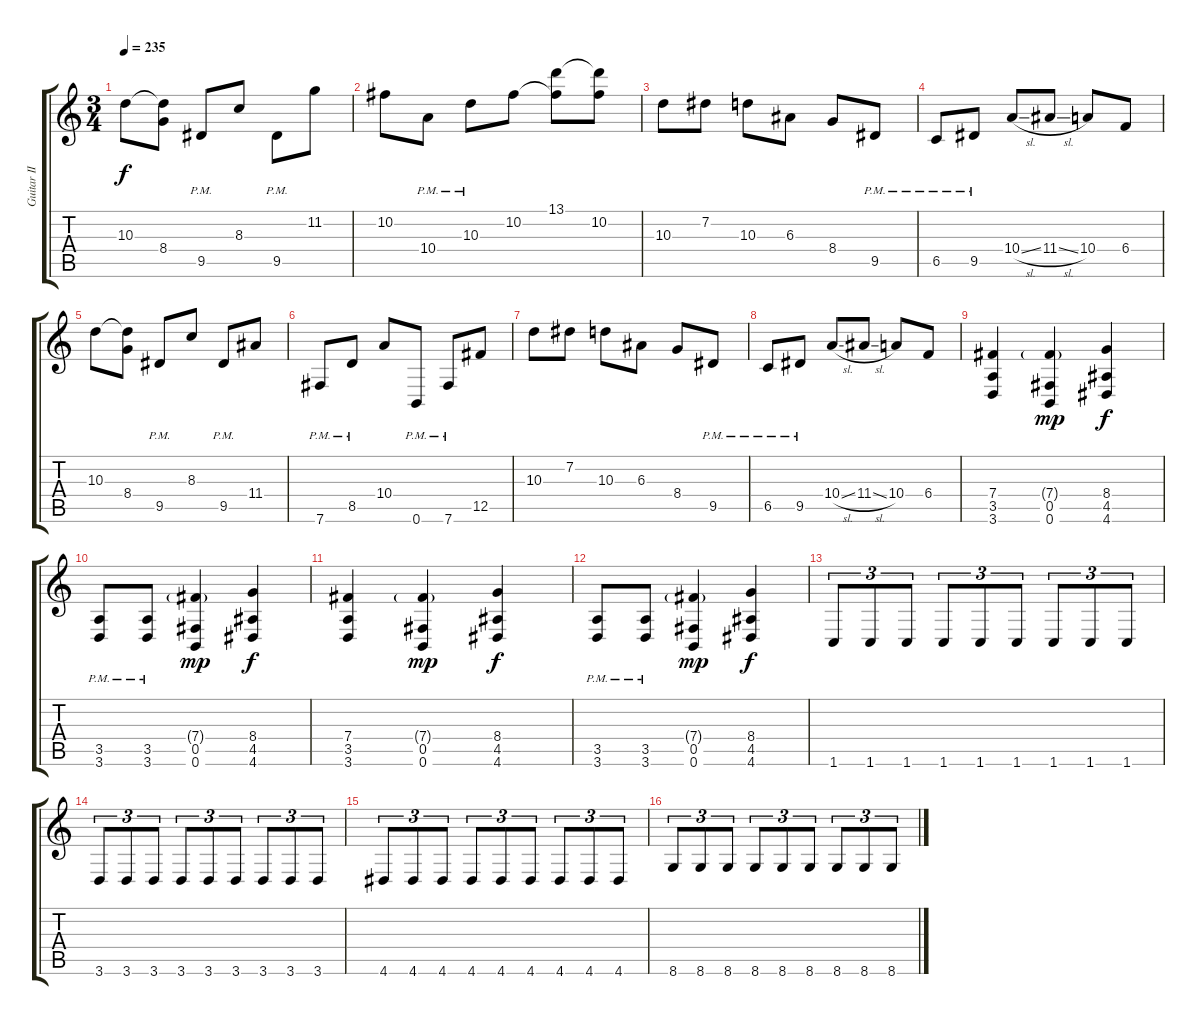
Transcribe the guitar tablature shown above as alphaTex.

\track ("Guitar II" "Guitar II") {instrument distortionguitar}
\staff {score tabs}
\tuning (Db4 Ab3 E3 B2 Gb2 B1) {hide}
\ts (3 4)
\tempo 235
\clef g2
\ks c
10.3.8{dy f} (10.3{t} 8.4).8 9.5{pm}.8 8.3.8 9.5{pm}.8 11.2.8 |
10.2.8 10.4{pm}.8 10.3{pm}.8 10.2.8 (13.1 10.2{t}).8 (13.1{t} 10.2).8 |
10.3.8 7.2.8 10.3.8 6.3.8 8.4.8 9.5{pm}.8 |
6.5{pm}.8 9.5{pm}.8 10.4{sl}.8 11.4{sl}.8 10.4.8 6.4.8 |
10.3.8 (10.3{t} 8.4).8 9.5{pm}.8 8.3.8 9.5{pm}.8 11.4.8 |
7.6{pm}.8 8.5{pm}.8 10.4.8 0.6{pm}.8 7.6{pm}.8 12.5.8 |
10.3.8 7.2.8 10.3.8 6.3.8 8.4.8 9.5{pm}.8 |
6.5{pm}.8 9.5{pm}.8 10.4{sl}.8 11.4{sl}.8 10.4.8 6.4.8 |
(7.4 3.5 3.6).4 (7.4{g} 0.5 0.6).4{dy mp} (8.4 4.5 4.6).4{dy f} |
(3.5{pm} 3.6{pm}).8 (3.5{pm} 3.6{pm}).8 (7.4{g} 0.5 0.6).4{dy mp} (8.4 4.5 4.6).4{dy f} |
(7.4 3.5 3.6).4 (7.4{g} 0.5 0.6).4{dy mp} (8.4 4.5 4.6).4{dy f} |
(3.5{pm} 3.6{pm}).8 (3.5{pm} 3.6{pm}).8 (7.4{g} 0.5 0.6).4{dy mp} (8.4 4.5 4.6).4{dy f} |
1.6.8{tu (3 2)} 1.6.8{tu (3 2)} 1.6.8{tu (3 2)} 1.6.8{tu (3 2)} 1.6.8{tu (3 2)} 1.6.8{tu (3 2)} 1.6.8{tu (3 2)} 1.6.8{tu (3 2)} 1.6.8{tu (3 2)} |
3.6.8{tu (3 2)} 3.6.8{tu (3 2)} 3.6.8{tu (3 2)} 3.6.8{tu (3 2)} 3.6.8{tu (3 2)} 3.6.8{tu (3 2)} 3.6.8{tu (3 2)} 3.6.8{tu (3 2)} 3.6.8{tu (3 2)} |
4.6.8{tu (3 2)} 4.6.8{tu (3 2)} 4.6.8{tu (3 2)} 4.6.8{tu (3 2)} 4.6.8{tu (3 2)} 4.6.8{tu (3 2)} 4.6.8{tu (3 2)} 4.6.8{tu (3 2)} 4.6.8{tu (3 2)} |
8.6.8{tu (3 2)} 8.6.8{tu (3 2)} 8.6.8{tu (3 2)} 8.6.8{tu (3 2)} 8.6.8{tu (3 2)} 8.6.8{tu (3 2)} 8.6.8{tu (3 2)} 8.6.8{tu (3 2)} 8.6.8{tu (3 2)}
